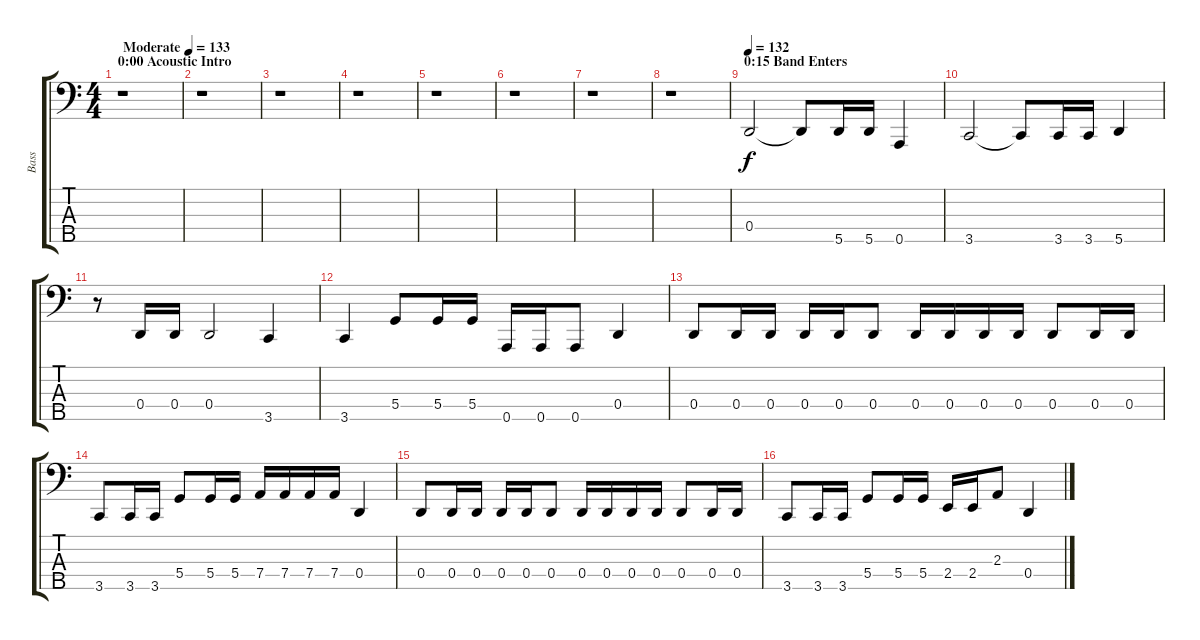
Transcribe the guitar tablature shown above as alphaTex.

\track ("Bass" "Bass") {instrument electricbassfinger}
\staff {score tabs}
\tuning (F2 C2 G1 D1 A0) {hide}
\ts (4 4)
\section ("" "0:00 Acoustic Intro")
\tempo (133 "Moderate")
\clef f4
\ks c
r.1{dy f instrument electricbassfinger} |
r.1 |
r.1 |
r.1 |
r.1 |
r.1 |
r.1 |
r.1 |
\section ("" "0:15 Band Enters")
\tempo 132
0.4.2 0.4{t}.8 5.5.16 5.5.16 0.5.4 |
3.5.2 3.5{t}.8 3.5.16 3.5.16 5.5.4 |
r.8 0.4.16 0.4.16 0.4.2 3.5.4 |
3.5.4 5.4.8 5.4.16 5.4.16 0.5.16 0.5.16 0.5.8 0.4.4 |
0.4.8 0.4.16 0.4.16 0.4.16 0.4.16 0.4.8 0.4.16 0.4.16 0.4.16 0.4.16 0.4.8 0.4.16 0.4.16 |
3.5.8 3.5.16 3.5.16 5.4.8 5.4.16 5.4.16 7.4.16 7.4.16 7.4.16 7.4.16 0.4.4 |
0.4.8 0.4.16 0.4.16 0.4.16 0.4.16 0.4.8 0.4.16 0.4.16 0.4.16 0.4.16 0.4.8 0.4.16 0.4.16 |
3.5.8 3.5.16 3.5.16 5.4.8 5.4.16 5.4.16 2.4.16 2.4.16 2.3.8 0.4.4
